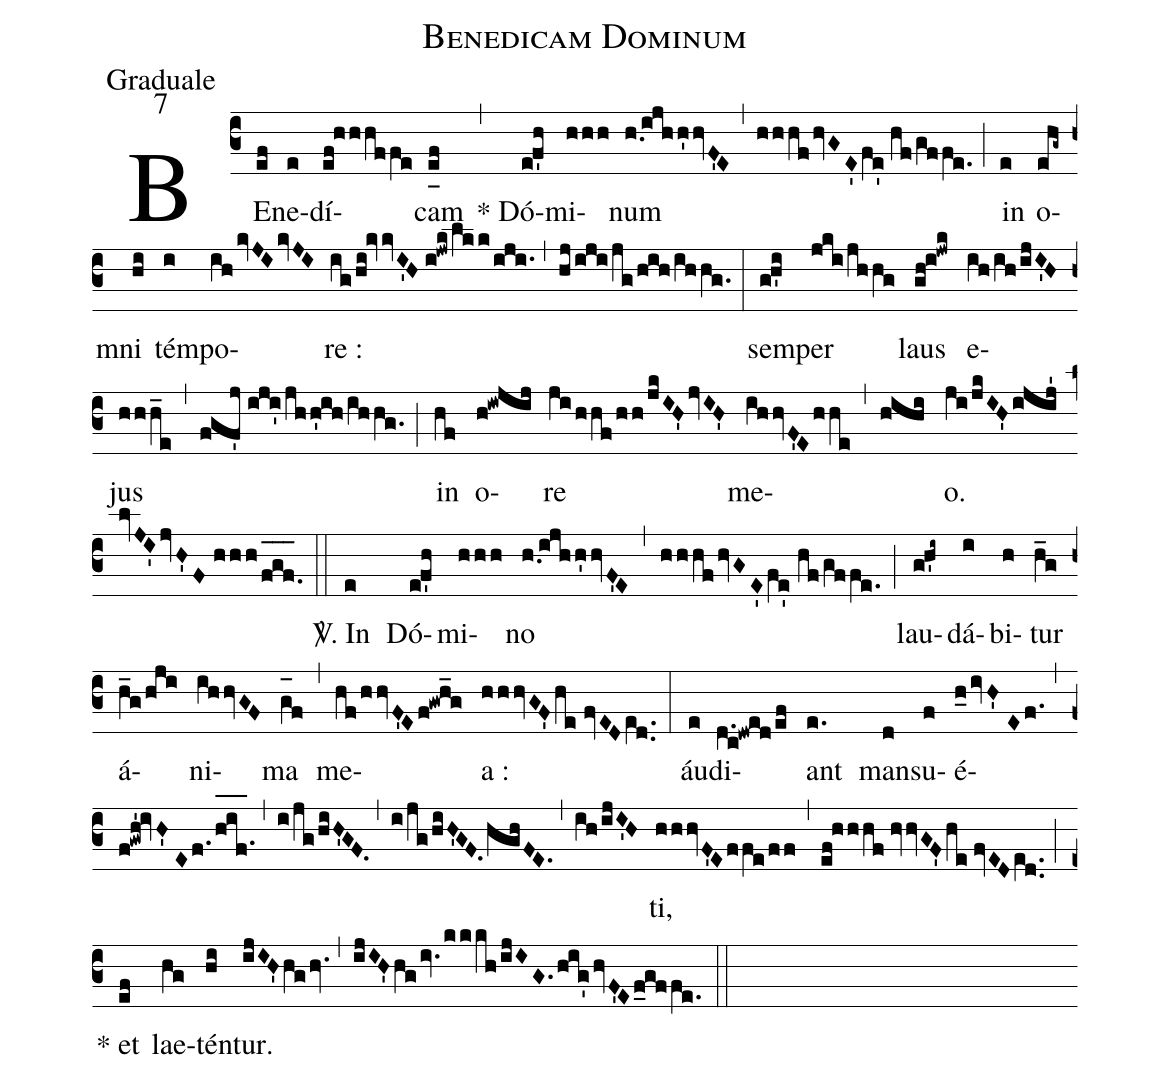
name:Benedicam Dominum;
office-part:Graduale;
mode:7;
%%
(c3) BE(ef)ne(e)dí(ef!hhhffe)cam(e_[uh:l]f) (,) * Dó(ef'h)mi(hhh)num(h.0/[-0.5]ijhh'hvF'E) (,) (hhhfhvGE'fe'//hf/gffe.) (;) in(e) o(ehg~)mni(hi) tém(i)po(ihkvJIkvJI)re :(ig/hi!kvvI'H//i!jwk/lkk/iji.) (,) (hj/iji/jg/hih/ihhg.) (:)
sem(gh'i)per(jki/jhhg) laus(gh!i!jwk) e(ih/ih/ijI'H)jus(hhh_e) (,) (fgf'j//iji'/jhh'ih/ihhg.) (;) in(hf) o(h!iwjij)re(jihhf/hh/jkIH'jvIH') me(ihhvF'Ehhe)(,)(hihi)o.(ji/jkIH'ijij'lvJI'jvH'F//hhh/f_[oh:h]g_[oh:h]f._[oh:h]) (::)
<sp>V/</sp>. In(e) Dó(ef'h)mi(hhh)no(h.0/[-0.5]ijhh'hvF'E) (,) (hhhfhvGE'fe'//hf/gffe.) (;) lau(gh'i~)dá(i)bi(h)tur(h_g) á(h_g/hji)ni(ihhvGF)ma(g_[oh:h]f) (,) me(hf/hhvF'Ef!gwh_g)a :(hhhvGF'he//fvEDe[ll:1]d..) (:)
áu(e)di(d.c!dwed/ef)ant(e.) man(d)su(f)é(h_0ivH'//Ef.)(,)(f!gwh'!ivH'//Ef./h_[oh:h]i_[oh:h]f.1_[oh:h])(,)(i/jg/hiH'GF.)(,)(i/jg/hiH'GF.hghFE.)(,)(ih/ijI'H)ti,(hhhvF'Effe/ff) (,) (ef!hhhf//hvvGF'he//fvEDe[ll:1]d..) (;) * et(ef) lae(hg)tén(hi)tur.(ijIH'hghv.) (,) (ijIH'hgiv.kkkh/ijIG.hig'hvF'Ef_gffe.) (::)
